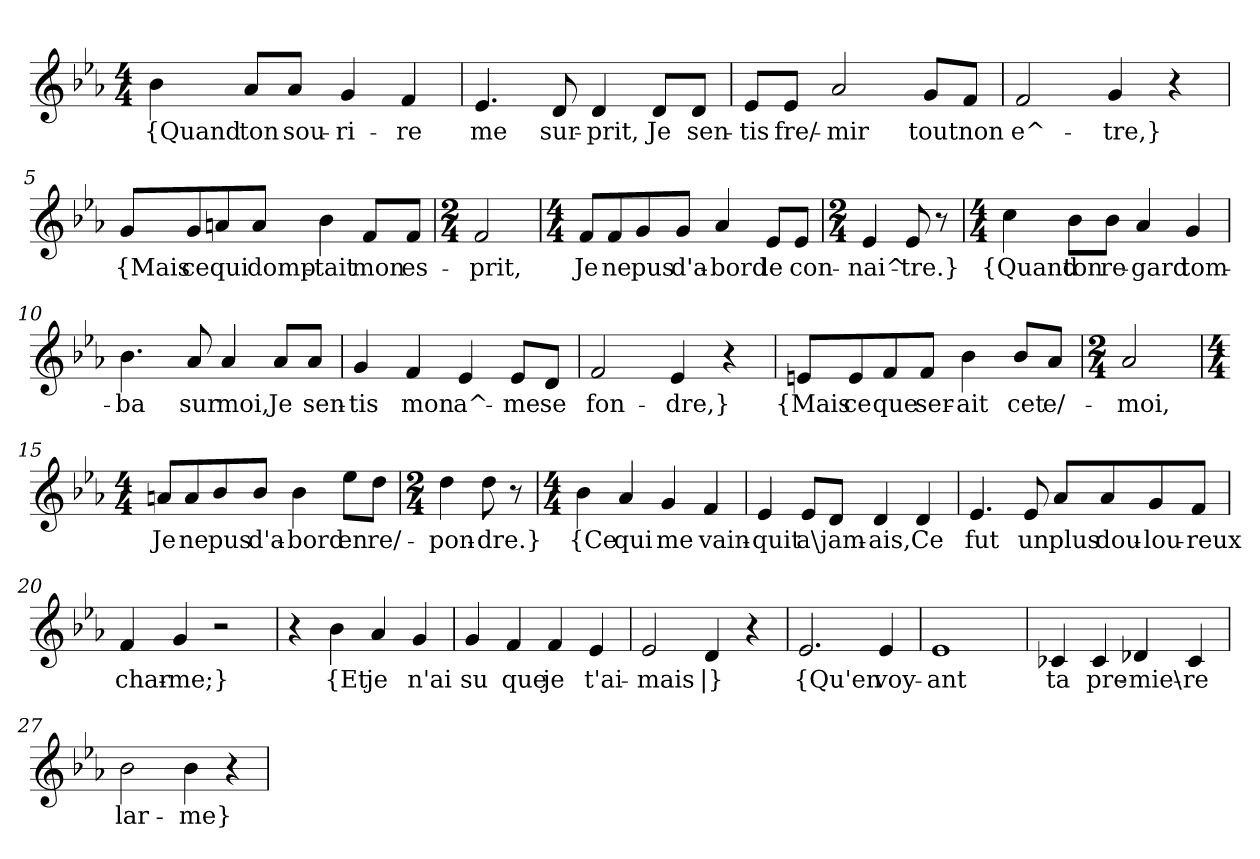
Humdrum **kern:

**kern	**text
*part1	*part1
*staff1	*staff1
*clefG2	*
*k[b-e-a-]	*
*M4/4	*
=1	=1
!	!LO:LY:b
4b-\	{Quand
!	!LO:LY:b
8a-/L	ton
!	!LO:LY:b
8a-/J	sou-
!	!LO:LY:b
4g/	-ri-
!	!LO:LY:b
4f/	-re
=2	=2
!	!LO:LY:b
4.e-/	me
!	!LO:LY:b
8d/	sur-
!	!LO:LY:b
4d/	-prit,
!	!LO:LY:b
8d/L	Je
!	!LO:LY:b
8d/J	sen-
=3	=3
!	!LO:LY:b
8e-/L	-tis
!	!LO:LY:b
8e-/J	fre/-
!	!LO:LY:b
2a-/	-mir
!	!LO:LY:b
8g/L	tout
!	!LO:LY:b
8f/J	non
=4	=4
!	!LO:LY:b
2f/	e^-
!	!LO:LY:b
4g/	-tre,}
4r	.
!!LO:LB:g=z
=5	=5
!	!LO:LY:b
8g/L	{Mais
!	!LO:LY:b
8g/	ce
!	!LO:LY:b
8an/	qui
!	!LO:LY:b
8a/J	domp-
!	!LO:LY:b
4b-\	-tait
!	!LO:LY:b
8f/L	mon
!	!LO:LY:b
8f/J	es-
=6	=6
*M2/4	*
!	!LO:LY:b
2f/	-prit,
=7	=7
*M4/4	*
!	!LO:LY:b
8f/L	Je
!	!LO:LY:b
8f/	ne
!	!LO:LY:b
8g/	pus
!	!LO:LY:b
8g/J	d'a-
!	!LO:LY:b
4a-/	-bord
!	!LO:LY:b
8e-/L	le
!	!LO:LY:b
8e-/J	con-
=8	=8
*M2/4	*
!	!LO:LY:b
4e-/	-nai^-
!	!LO:LY:b
8e-/	-tre.}
8r	.
!!LO:LB:g=z
=9	=9
*M4/4	*
!	!LO:LY:b
4cc\	{Quand
!	!LO:LY:b
8b-\L	ton
!	!LO:LY:b
8b-\J	re-
!	!LO:LY:b
4a-/	-gard
!	!LO:LY:b
4g/	tom-
=10	=10
!	!LO:LY:b
4.b-\	-ba
!	!LO:LY:b
8a-/	sur
!	!LO:LY:b
4a-/	moi,
!	!LO:LY:b
8a-/L	Je
!	!LO:LY:b
8a-/J	sen-
=11	=11
!	!LO:LY:b
4g/	-tis
!	!LO:LY:b
4f/	mon
!	!LO:LY:b
4e-/	a^-
!	!LO:LY:b
8e-/L	-me
!	!LO:LY:b
8d/J	se
=12	=12
!	!LO:LY:b
2f/	fon-
!	!LO:LY:b
4e-/	-dre,}
4r	.
!!LO:LB:g=z
=13	=13
!	!LO:LY:b
8en/L	{Mais
!	!LO:LY:b
8e/	ce
!	!LO:LY:b
8f/	que
!	!LO:LY:b
8f/J	ser-
!	!LO:LY:b
4b-\	-ait
!	!LO:LY:b
8b-/L	cet
!	!LO:LY:b
8a-/J	e/-
=14	=14
*M2/4	*
!	!LO:LY:b
2a-/	-moi,
=15	=15
*M4/4	*
!	!LO:LY:b
8an/L	Je
!	!LO:LY:b
8a/	ne
!	!LO:LY:b
8b-/	pus
!	!LO:LY:b
8b-/J	d'a-
!	!LO:LY:b
4b-\	-bord
!	!LO:LY:b
8ee-\L	en
!	!LO:LY:b
8dd\J	re/-
=16	=16
*M2/4	*
!	!LO:LY:b
4dd\	-pon-
!	!LO:LY:b
8dd\	-dre.}
8r	.
=17	=17
*M4/4	*
!	!LO:LY:b
4b-\	{Ce
!	!LO:LY:b
4a-/	qui
!	!LO:LY:b
4g/	me
!	!LO:LY:b
4f/	vain-
!!LO:LB:g=z
=18	=18
!	!LO:LY:b
4e-/	-quit
!	!LO:LY:b
8e-/L	a\
!	!LO:LY:b
8d/J	jam-
!	!LO:LY:b
4d/	-ais,
!	!LO:LY:b
4d/	Ce
=19	=19
!	!LO:LY:b
4.e-/	fut
!	!LO:LY:b
8e-/	un
!	!LO:LY:b
8a-/L	plus
!	!LO:LY:b
8a-/	dou-
!	!LO:LY:b
8g/	-lou-
!	!LO:LY:b
8f/J	-reux
=20	=20
!	!LO:LY:b
4f/	char-
!	!LO:LY:b
4g/	-me;}
2r	.
=21	=21
4r	.
!	!LO:LY:b
4b-\	{Et
!	!LO:LY:b
4a-/	je
!	!LO:LY:b
4g/	n'ai
=22	=22
!	!LO:LY:b
4g/	su
!	!LO:LY:b
4f/	que
!	!LO:LY:b
4f/	je
!	!LO:LY:b
4e-/	t'ai-
!!LO:LB:g=z
=23	=23
!	!LO:LY:b
2e-/	-mais
!	!LO:LY:b
4d/	|}
4r	.
=24	=24
!	!LO:LY:b
2.e-/	{Qu'en
!	!LO:LY:b
4e-/	voy-
=25	=25
!	!LO:LY:b
1e-	-ant
=26	=26
!	!LO:LY:b
4c-X/	ta
!	!LO:LY:b
4c-/	pre-
!	!LO:LY:b
4d-X/	-mie\-
!	!LO:LY:b
4c-/	-re
=27	=27
!	!LO:LY:b
2b-\	lar-
!	!LO:LY:b
4b-\	-me}
4r	.
=	=
*-	*-
